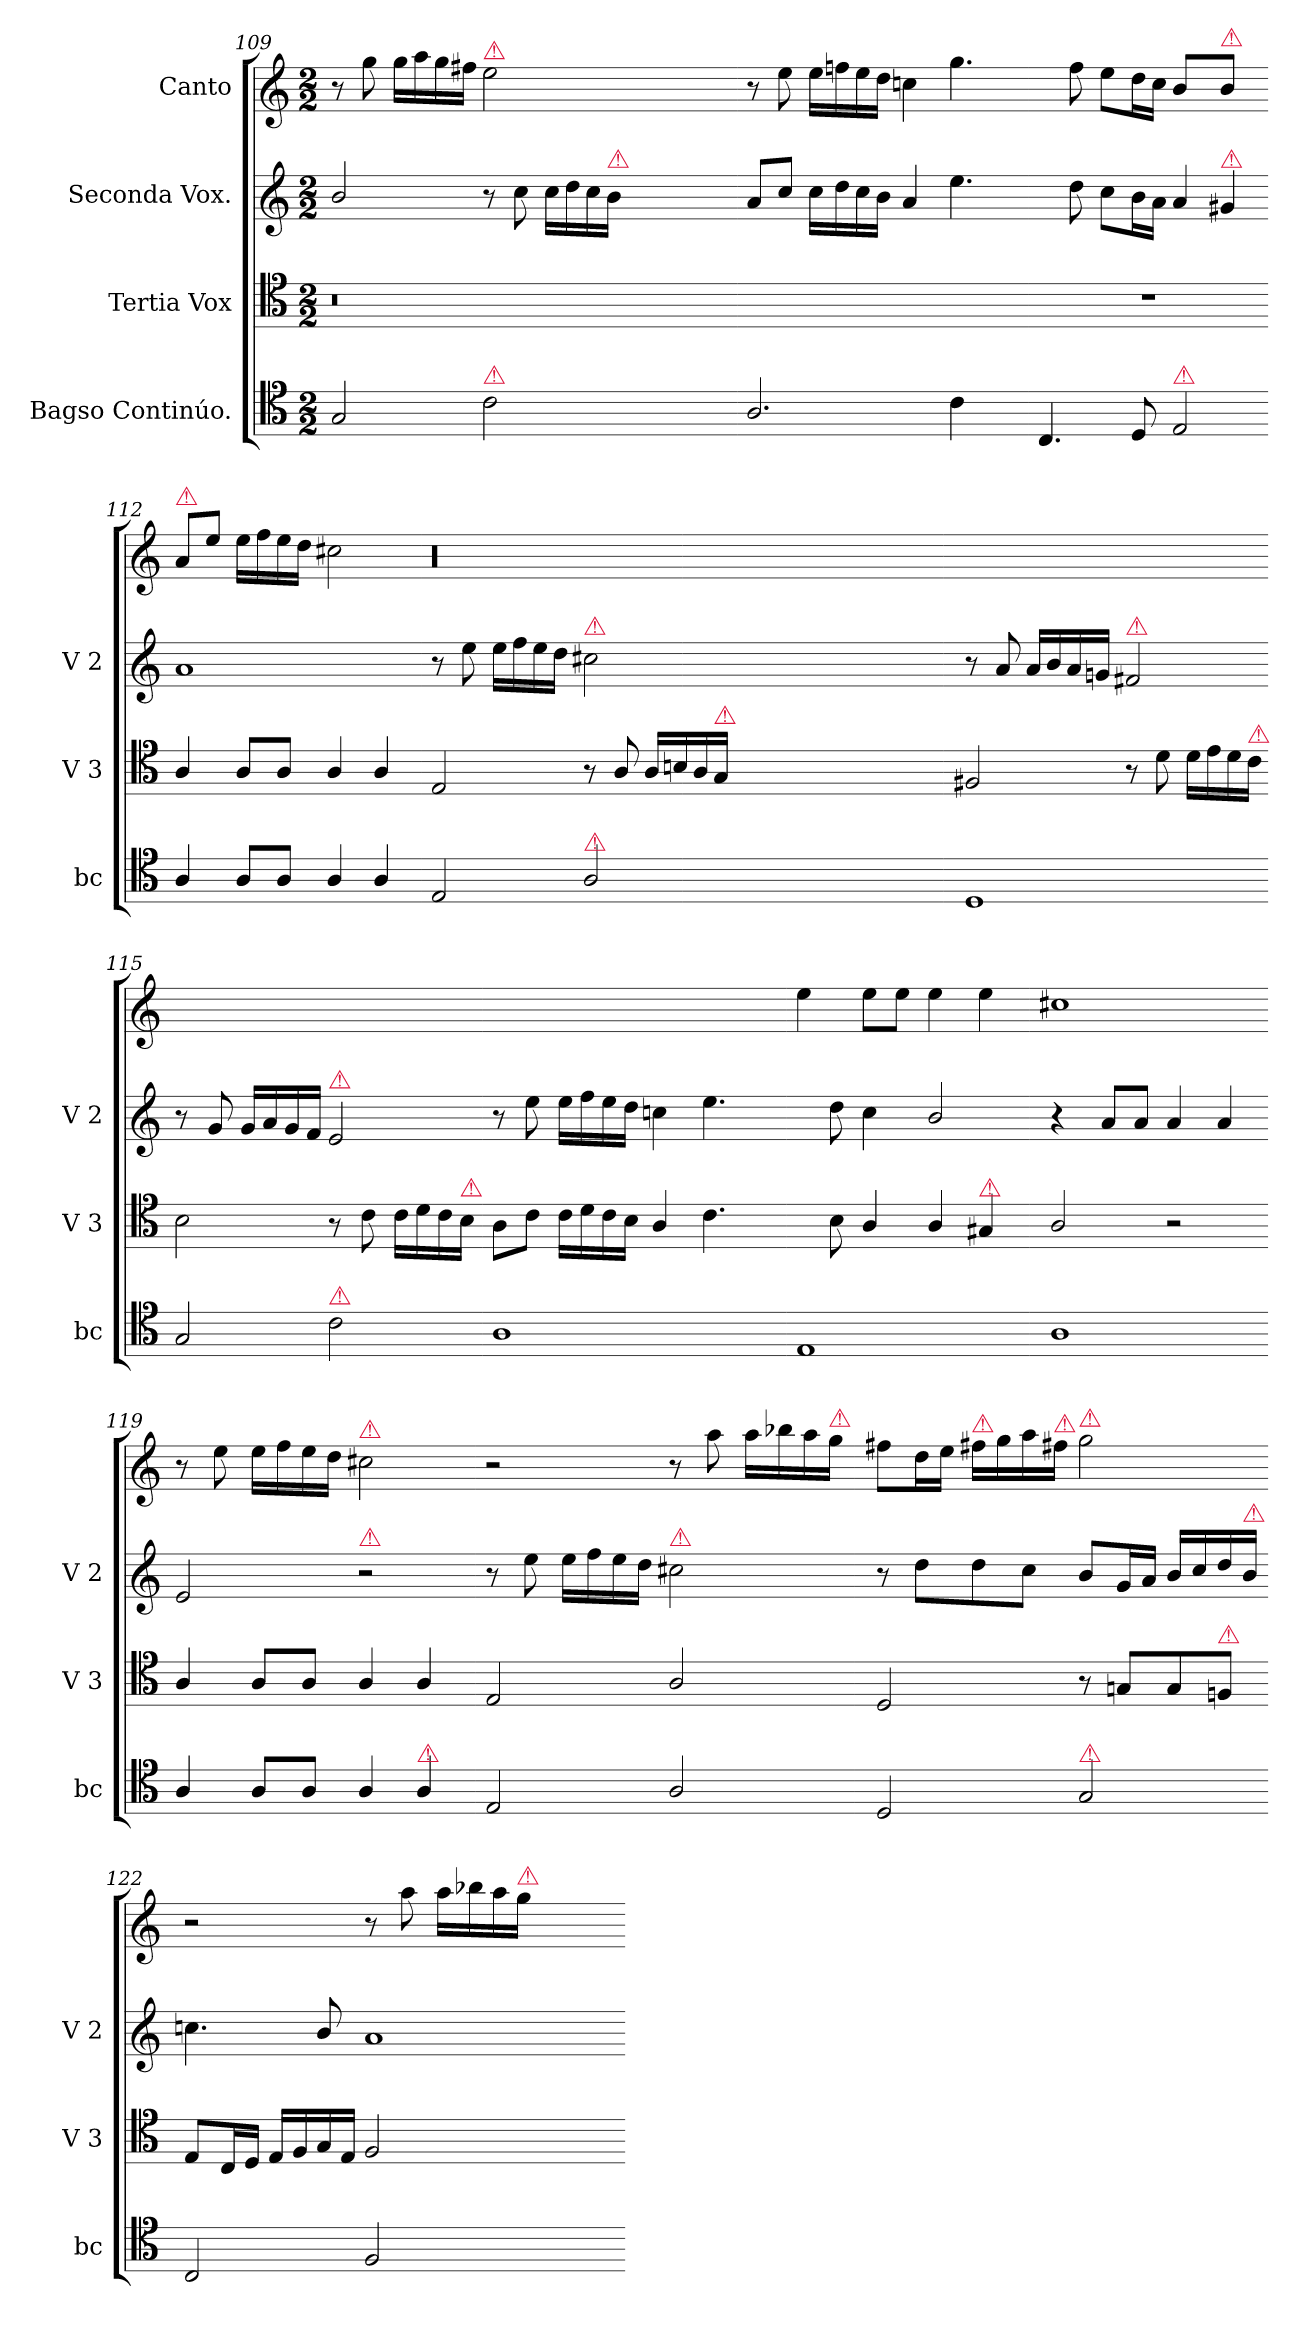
**kern	**kern	**kern	**kern
*part4	*part3	*part2	*part1
*staff4	*staff3	*staff2	*staff1
*I"Bagso Continúo.	*I"Tertia Vox	*I"Seconda Vox.	*I"Canto
*I'bc	*I'V 3	*I'V 2	*
*clefC4	*clefC4	*clefG2	*clefG2
*k[]	*k[]	*k[]	*k[]
*a:	*a:	*a:	*a:
*M2/2	*M2/2	*M2/2	*M2/2
=109	=109	=109	=109
2G/	0r	2b/	8r
.	.	.	8gg\
.	.	.	16gg\LL
.	.	.	16aa\
.	.	.	16gg\
.	.	.	16ff#\JJ
!	!	!	!LO:TX:a:color=crimson:t=⚠
!LO:TX:a:color=crimson:t=⚠	!	!	!
2c\	.	8r	2ee\
.	.	8cc\	.
.	.	16cc\LL	.
.	.	16dd\	.
.	.	16cc\	.
!	!	!LO:TX:a:color=crimson:t=⚠	!
.	.	16b\JJ	.
1ryy	.	1ryy	1ryy
=110-	=110-	=110-	=110-
2.A/	1ryy	8a/L	8r
.	.	8cc/J	8ee\
.	.	16cc\LL	16ee\LL
.	.	16dd\	16ffn\
.	.	16cc\	16ee\
.	.	16b\JJ	16dd\JJ
.	.	4a/	4ccn\
4c\	.	4.ee\	4.gg\
8ryy	8ryy	.	.
=111-	=111-	=111-	=111-
4.C/	1r	8ryy	8ryy
.	.	8dd\	8ff\
.	.	8cc\L	8ee\L
8D/	.	16b\L	16dd\L
.	.	16a\JJ	16cc\JJ
!LO:TX:a:color=crimson:t=⚠	!	!	!
!	!	!	!LO:N:vis=8
2E/	.	4a/	4b/L
!	!	!	!LO:TX:a:color=crimson:t=⚠
!	!	!LO:TX:a:color=crimson:t=⚠	!
!	!	!	!LO:N:vis=8
.	.	4g#X/	4b/J
=112-	=112-	=112-	=112-
!	!	!	!LO:TX:a:color=crimson:t=⚠
4A/	4A/	1a	8a/L
.	.	.	8ee\J
8A/L	8A/L	.	16ee\LL
.	.	.	16ff\
8A/J	8A/J	.	16ee\
.	.	.	16dd\JJ
4A/	4A/	.	2cc#X\
4A/	4A/	.	.
=113-	=113-	=113-	=113-
2E/	2E/	8r	00r
.	.	8ee\	.
.	.	16ee\LL	.
.	.	16ff\	.
.	.	16ee\	.
.	.	16dd\JJ	.
!	!	!LO:TX:a:color=crimson:t=⚠	!
!LO:TX:a:color=crimson:t=⚠	!	!	!
2A/	8r	2cc#X\	.
.	8A/	.	.
.	16A/LL	.	.
.	16Bn/	.	.
.	16A/	.	.
!	!LO:TX:a:color=crimson:t=⚠	!	!
.	16G/JJ	.	.
0.ryy	0.ryy	0.ryy	.
=114-	=114-	=114-	=114-
1D	2F#X/	8r	1ryy
.	.	8a/	.
.	.	16a/LL	.
.	.	16b/	.
.	.	16a/	.
.	.	16gn/JJ	.
!	!	!LO:TX:a:color=crimson:t=⚠	!
.	8r	2f#X/	.
.	8d	.	.
.	16dLL	.	.
.	16e\	.	.
.	16d\	.	.
!	!LO:TX:a:color=crimson:t=⚠	!	!
.	16c\JJ	.	.
=115-	=115-	=115-	=115-
2G/	2B\	8r	1ryy
.	.	8g/	.
.	.	16g/LL	.
.	.	16a/	.
.	.	16g/	.
.	.	16f#/JJ	.
!	!	!LO:TX:a:color=crimson:t=⚠	!
!LO:TX:a:color=crimson:t=⚠	!	!	!
2c\	8r	2e/	.
.	8c	.	.
.	16cLL	.	.
.	16d\	.	.
.	16c\	.	.
!	!LO:TX:a:color=crimson:t=⚠	!	!
.	16B\JJ	.	.
=116-	=116-	=116-	=116-
1A	8A\L	8r	1ryy
.	8cJ	8ee\	.
.	16cLL	16ee\LL	.
.	16d\	16ff\	.
.	16c\	16ee\	.
.	16B\JJ	16dd\JJ	.
.	4A/	4ccn\	.
.	4.c\	4.ee\	.
8ryy	.	.	8ryy
=117-	=117-	=117-	=117-
1E	8ryy	8ryy	4ee\
.	8B\	8dd\	.
.	4A/	4cc\	8ee\L
.	.	.	8ee\J
.	4A/	2b/	4ee\
!	!LO:TX:a:color=crimson:t=⚠	!	!
.	4G#X/	.	4ee\
=118-	=118-	=118-	=118-
1A	2A/	4r	1cc#X
.	.	8a/L	.
.	.	8a/J	.
.	2r	4a/	.
.	.	4a/	.
=119-	=119-	=119-	=119-
4A/	4A/	2e/	8r
.	.	.	8ee\
8A/L	8A/L	.	16ee\LL
.	.	.	16ff\
8A/J	8A/J	.	16ee\
.	.	.	16dd\JJ
!	!	!	!LO:TX:a:color=crimson:t=⚠
!	!	!LO:TX:a:color=crimson:t=⚠	!
4A/	4A/	2r	2cc#X\
!LO:TX:a:color=crimson:t=⚠	!	!	!
4A/	4A/	.	.
=120-	=120-	=120-	=120-
2E/	2E/	8r	2r
.	.	8ee\	.
.	.	16ee\LL	.
.	.	16ff\	.
.	.	16ee\	.
.	.	16dd\JJ	.
!	!	!LO:TX:a:color=crimson:t=⚠	!
2A/	2A/	2cc#X\	8r
.	.	.	8aa\
.	.	.	16aa\LL
.	.	.	16bb-X\
.	.	.	16aa\
!	!	!	!LO:TX:a:color=crimson:t=⚠
.	.	.	16gg\JJ
=121-	=121-	=121-	=121-
2D/	2D/	8r	8ff#X\L
.	.	8dd\L	16dd\L
.	.	.	16ee\JJ
!	!	!	!LO:TX:a:color=crimson:t=⚠
.	.	8dd\	16ff#X\LL
.	.	.	16gg\
.	.	8cc#\J	16aa\
!	!	!	!LO:TX:a:color=crimson:t=⚠
.	.	.	16ff#X\JJ
!	!	!	!LO:TX:a:color=crimson:t=⚠
!LO:TX:a:color=crimson:t=⚠	!	!	!
2G/	8r	8b/L	2gg\
.	8Gn/L	16g/L	.
.	.	16aJJ	.
.	8G/	16bLL	.
.	.	16cc#/	.
!	!LO:TX:a:color=crimson:t=⚠	!	!
.	8Fn/J	16dd/	.
!	!	!LO:TX:a:color=crimson:t=⚠	!
.	.	16b/JJ	.
=122-	=122-	=122-	=122-
2C/	8E/L	4.ccn\	2r
.	16C/L	.	.
.	16DJJ	.	.
.	16ELL	.	.
.	16F/	.	.
.	16G/	8b/	.
.	16E/JJ	.	.
2F/	2F/	1a	8r
.	.	.	8aa\
.	.	.	16aa\LL
.	.	.	16bb-X\
.	.	.	16aa\
!	!	!	!LO:TX:a:color=crimson:t=⚠
.	.	.	16gg\JJ
2ryy	2ryy	.	2ryy
=-	=-	=-	=-
*-	*-	*-	*-
